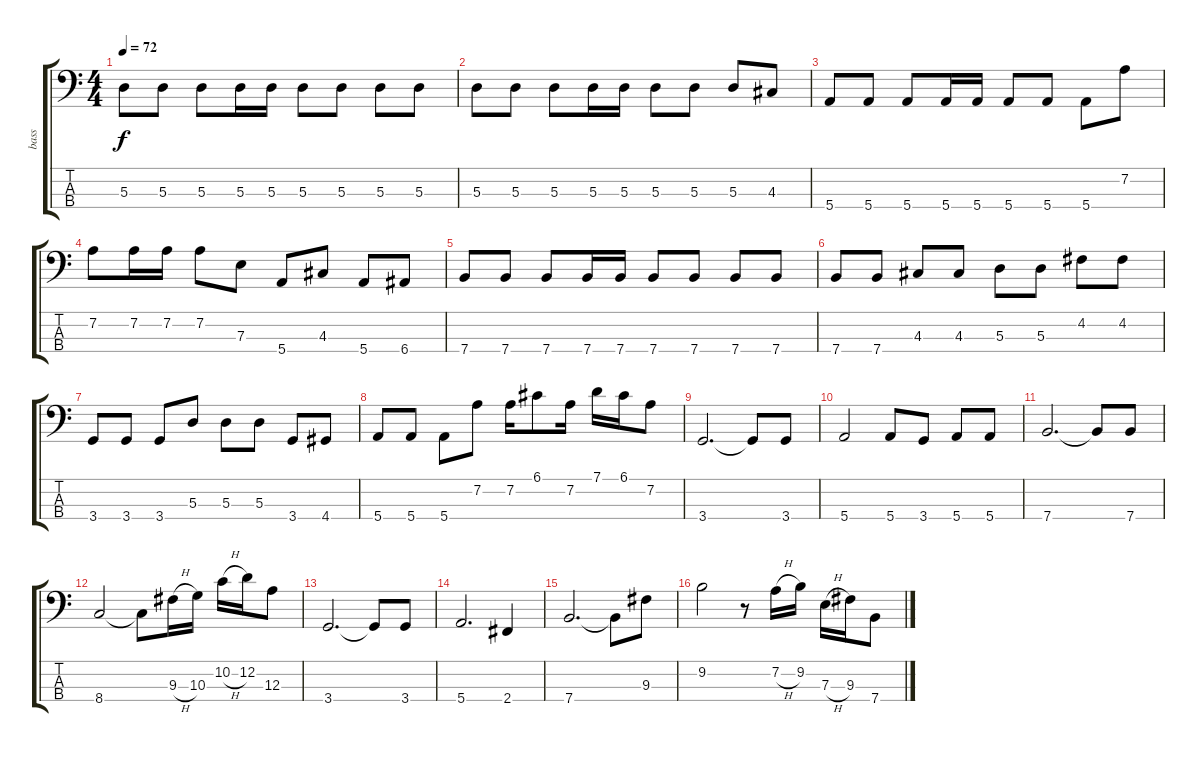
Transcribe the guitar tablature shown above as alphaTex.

\track ("bass" "bass") {instrument electricbasspick}
\staff {score tabs}
\tuning (G2 D2 A1 E1) {hide}
\ts (4 4)
\tempo 72
\clef f4
\ks c
5.3.8{dy f} 5.3.8 5.3.8 5.3.16 5.3.16 5.3.8 5.3.8 5.3.8 5.3.8 |
5.3.8 5.3.8 5.3.8 5.3.16 5.3.16 5.3.8 5.3.8 5.3.8 4.3.8 |
5.4.8 5.4.8 5.4.8 5.4.16 5.4.16 5.4.8 5.4.8 5.4.8 7.2.8 |
7.2.8 7.2.16 7.2.16 7.2.8 7.3.8 5.4.8 4.3.8 5.4.8 6.4.8 |
7.4.8 7.4.8 7.4.8 7.4.16 7.4.16 7.4.8 7.4.8 7.4.8 7.4.8 |
7.4.8 7.4.8 4.3.8 4.3.8 5.3.8 5.3.8 4.2.8 4.2.8 |
3.4.8 3.4.8 3.4.8 5.3.8 5.3.8 5.3.8 3.4.8 4.4.8 |
5.4.8 5.4.8 5.4.8 7.2.8 7.2.16 6.1.8 7.2.16 7.1.16 6.1.16 7.2.8 |
3.4.2{d} 3.4{t}.8 3.4.8 |
5.4.2 5.4.8 3.4.8 5.4.8 5.4.8 |
7.4.2{d} 7.4{t}.8 7.4.8 |
8.4.2 8.4{t}.8 9.3{h}.16 10.3.16 10.2{h}.16 12.2.16 12.3.8 |
3.4.2{d} 3.4{t}.8 3.4.8 |
5.4.2{d} 2.4.4 |
7.4.2{d} 7.4{t}.8 9.3.8 |
9.2.2 r.8 7.2{h}.16 9.2.16 7.3{h}.16 9.3.16 7.4.8
